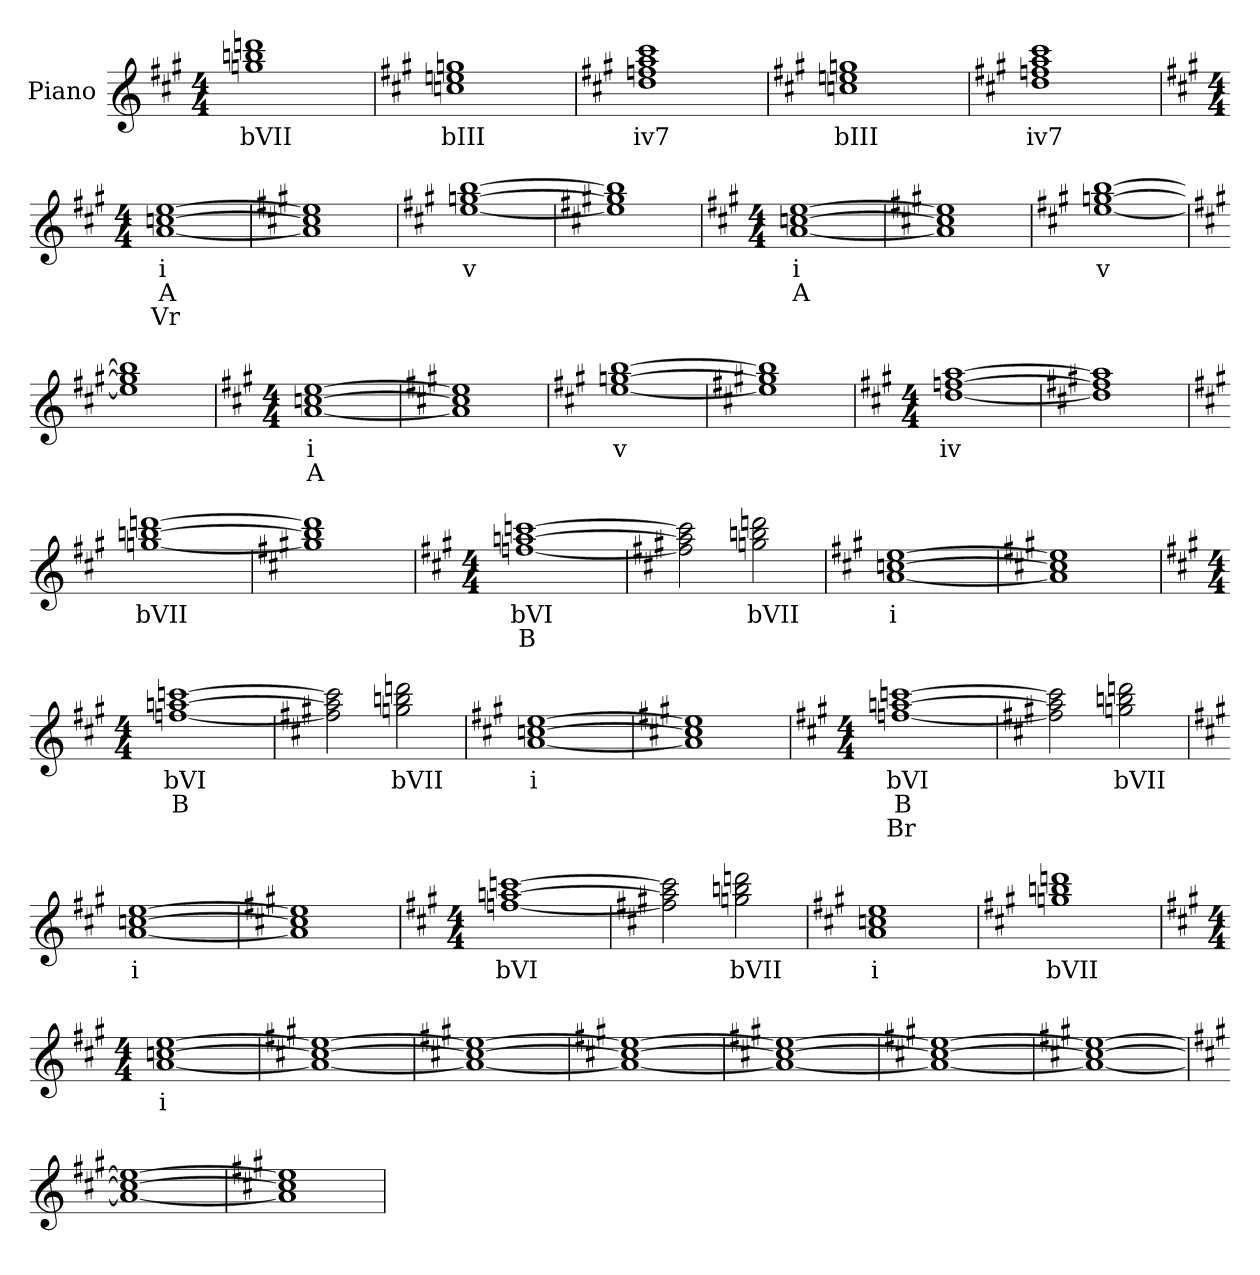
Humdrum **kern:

**kern	**text	**text	**text
*part1	*part1	*part1	*part1
*staff1	*staff1	*staff1	*staff1
*I"Piano	*	*	*
*I'Pno	*	*	*
*k[f#c#g#]	*	*	*
*A:	*	*	*
*M4/4	*	*	*
=	=	=	=
1ggn 1bbn 1dddn	bVII	.	.
=	=	=	=
*k[f#c#g#]	*	*	*
*A:	*	*	*
1ccn 1een 1ggn	bIII	.	.
=	=	=	=
*k[f#c#g#]	*	*	*
*A:	*	*	*
1dd 1ffn 1aa 1ccc#	iv7	.	.
=	=	=	=
*k[f#c#g#]	*	*	*
*A:	*	*	*
1ccn 1een 1ggn	bIII	.	.
=	=	=	=
*k[f#c#g#]	*	*	*
*A:	*	*	*
1dd 1ffn 1aa 1ccc#	iv7	.	.
=	=	=	=
*k[f#c#g#]	*	*	*
*A:	*	*	*
*M4/4	*	*	*
[1a [1ccn [1ee	i	A	Vr
=	=	=	=
*k[f#c#g#]	*	*	*
*A:	*	*	*
1a] 1ccn] 1ee]	.	.	.
=	=	=	=
*k[f#c#g#]	*	*	*
*A:	*	*	*
[1ee [1ggn [1bb	v	.	.
=	=	=	=
*k[f#c#g#]	*	*	*
*A:	*	*	*
1ee] 1ggn] 1bb]	.	.	.
=	=	=	=
*k[f#c#g#]	*	*	*
*A:	*	*	*
*M4/4	*	*	*
[1a [1ccn [1ee	i	A	.
=	=	=	=
*k[f#c#g#]	*	*	*
*A:	*	*	*
1a] 1ccn] 1ee]	.	.	.
=	=	=	=
*k[f#c#g#]	*	*	*
*A:	*	*	*
[1ee [1ggn [1bb	v	.	.
=	=	=	=
*k[f#c#g#]	*	*	*
*A:	*	*	*
1ee] 1ggn] 1bb]	.	.	.
=	=	=	=
*k[f#c#g#]	*	*	*
*A:	*	*	*
*M4/4	*	*	*
[1a [1ccn [1ee	i	A	.
=	=	=	=
*k[f#c#g#]	*	*	*
*A:	*	*	*
1a] 1ccn] 1ee]	.	.	.
=	=	=	=
*k[f#c#g#]	*	*	*
*A:	*	*	*
[1ee [1ggn [1bb	v	.	.
=	=	=	=
*k[f#c#g#]	*	*	*
*A:	*	*	*
1ee] 1ggn] 1bb]	.	.	.
=	=	=	=
*k[f#c#g#]	*	*	*
*A:	*	*	*
*M4/4	*	*	*
[1dd [1ffn [1aa	iv	.	.
=	=	=	=
*k[f#c#g#]	*	*	*
*A:	*	*	*
1dd] 1ffn] 1aa]	.	.	.
=	=	=	=
*k[f#c#g#]	*	*	*
*A:	*	*	*
[1ggn [1bbn [1dddn	bVII	.	.
=	=	=	=
*k[f#c#g#]	*	*	*
*A:	*	*	*
1ggn] 1bbn] 1dddn]	.	.	.
=	=	=	=
*k[f#c#g#]	*	*	*
*A:	*	*	*
*M4/4	*	*	*
[1ffn [1aan [1cccn	bVI	B	.
=	=	=	=
*k[f#c#g#]	*	*	*
*A:	*	*	*
2ffn] 2aan] 2cccn]	.	.	.
2ggn 2bbn 2dddn	bVII	.	.
=	=	=	=
*k[f#c#g#]	*	*	*
*A:	*	*	*
[1a [1ccn [1ee	i	.	.
=	=	=	=
*k[f#c#g#]	*	*	*
*A:	*	*	*
1a] 1ccn] 1ee]	.	.	.
=	=	=	=
*k[f#c#g#]	*	*	*
*A:	*	*	*
*M4/4	*	*	*
[1ffn [1aan [1cccn	bVI	B	.
=	=	=	=
*k[f#c#g#]	*	*	*
*A:	*	*	*
2ffn] 2aan] 2cccn]	.	.	.
2ggn 2bbn 2dddn	bVII	.	.
=	=	=	=
*k[f#c#g#]	*	*	*
*A:	*	*	*
[1a [1ccn [1ee	i	.	.
=	=	=	=
*k[f#c#g#]	*	*	*
*A:	*	*	*
1a] 1ccn] 1ee]	.	.	.
=	=	=	=
*k[f#c#g#]	*	*	*
*A:	*	*	*
*M4/4	*	*	*
[1ffn [1aan [1cccn	bVI	B	Br
=	=	=	=
*k[f#c#g#]	*	*	*
*A:	*	*	*
2ffn] 2aan] 2cccn]	.	.	.
2ggn 2bbn 2dddn	bVII	.	.
=	=	=	=
*k[f#c#g#]	*	*	*
*A:	*	*	*
[1a [1ccn [1ee	i	.	.
=	=	=	=
*k[f#c#g#]	*	*	*
*A:	*	*	*
1a] 1ccn] 1ee]	.	.	.
=	=	=	=
*k[f#c#g#]	*	*	*
*A:	*	*	*
*M4/4	*	*	*
[1ffn [1aan [1cccn	bVI	.	.
=	=	=	=
*k[f#c#g#]	*	*	*
*A:	*	*	*
2ffn] 2aan] 2cccn]	.	.	.
2ggn 2bbn 2dddn	bVII	.	.
=	=	=	=
*k[f#c#g#]	*	*	*
*A:	*	*	*
1a 1ccn 1ee	i	.	.
=	=	=	=
*k[f#c#g#]	*	*	*
*A:	*	*	*
1ggn 1bbn 1dddn	bVII	.	.
=	=	=	=
*k[f#c#g#]	*	*	*
*A:	*	*	*
*M4/4	*	*	*
[1a [1ccn [1ee	i	.	.
=	=	=	=
*k[f#c#g#]	*	*	*
*A:	*	*	*
1a_ 1ccn_ 1ee_	.	.	.
=	=	=	=
*k[f#c#g#]	*	*	*
*A:	*	*	*
1a_ 1ccn_ 1ee_	.	.	.
=	=	=	=
*k[f#c#g#]	*	*	*
*A:	*	*	*
1a_ 1ccn_ 1ee_	.	.	.
=	=	=	=
*k[f#c#g#]	*	*	*
*A:	*	*	*
1a_ 1ccn_ 1ee_	.	.	.
=	=	=	=
*k[f#c#g#]	*	*	*
*A:	*	*	*
1a_ 1ccn_ 1ee_	.	.	.
=	=	=	=
*k[f#c#g#]	*	*	*
*A:	*	*	*
1a_ 1ccn_ 1ee_	.	.	.
=	=	=	=
*k[f#c#g#]	*	*	*
*A:	*	*	*
1a_ 1ccn_ 1ee_	.	.	.
=	=	=	=
*k[f#c#g#]	*	*	*
*A:	*	*	*
1a] 1ccn] 1ee]	.	.	.
=	=	=	=
*-	*-	*-	*-
